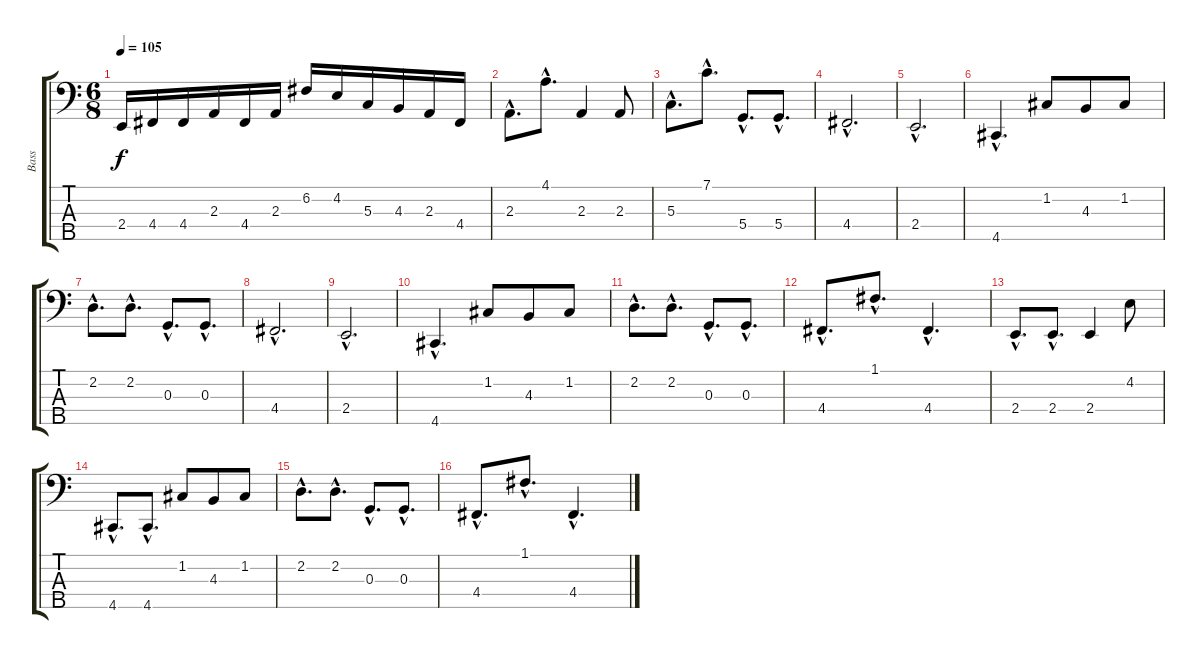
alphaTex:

\track ("Bass" "Bass") {instrument electricbassfinger}
\staff {score tabs}
\tuning (F2 C2 G1 D1 A0) {hide}
\ts (6 8)
\tempo 105
\clef f4
\ks c
2.4.16{dy f} 4.4.16 4.4.16 2.3.16 4.4.16 2.3.16 6.2.16 4.2.16 5.3.16 4.3.16 2.3.16 4.4.16 |
2.3{hac}.8{d} 4.1{hac}.8{d} 2.3.4 2.3.8 |
5.3{hac}.8{d} 7.1{hac}.8{d} 5.4{hac}.8{d} 5.4{hac}.8{d} |
4.4{hac}.2{d} |
2.4{hac}.2{d} |
4.5{hac}.4{d} 1.2.8 4.3.8 1.2.8 |
2.2{hac}.8{d} 2.2{hac}.8{d} 0.3{hac}.8{d} 0.3{hac}.8{d} |
4.4{hac}.2{d} |
2.4{hac}.2{d} |
4.5{hac}.4{d} 1.2.8 4.3.8 1.2.8 |
2.2{hac}.8{d} 2.2{hac}.8{d} 0.3{hac}.8{d} 0.3{hac}.8{d} |
4.4{hac}.8{d} 1.1{hac}.8{d} 4.4{hac}.4{d} |
2.4{hac}.8{d} 2.4{hac}.8{d} 2.4.4 4.2.8 |
4.5{hac}.8{d} 4.5{hac}.8{d} 1.2.8 4.3.8 1.2.8 |
2.2{hac}.8{d} 2.2{hac}.8{d} 0.3{hac}.8{d} 0.3{hac}.8{d} |
4.4{hac}.8{d} 1.1{hac}.8{d} 4.4{hac}.4{d}
